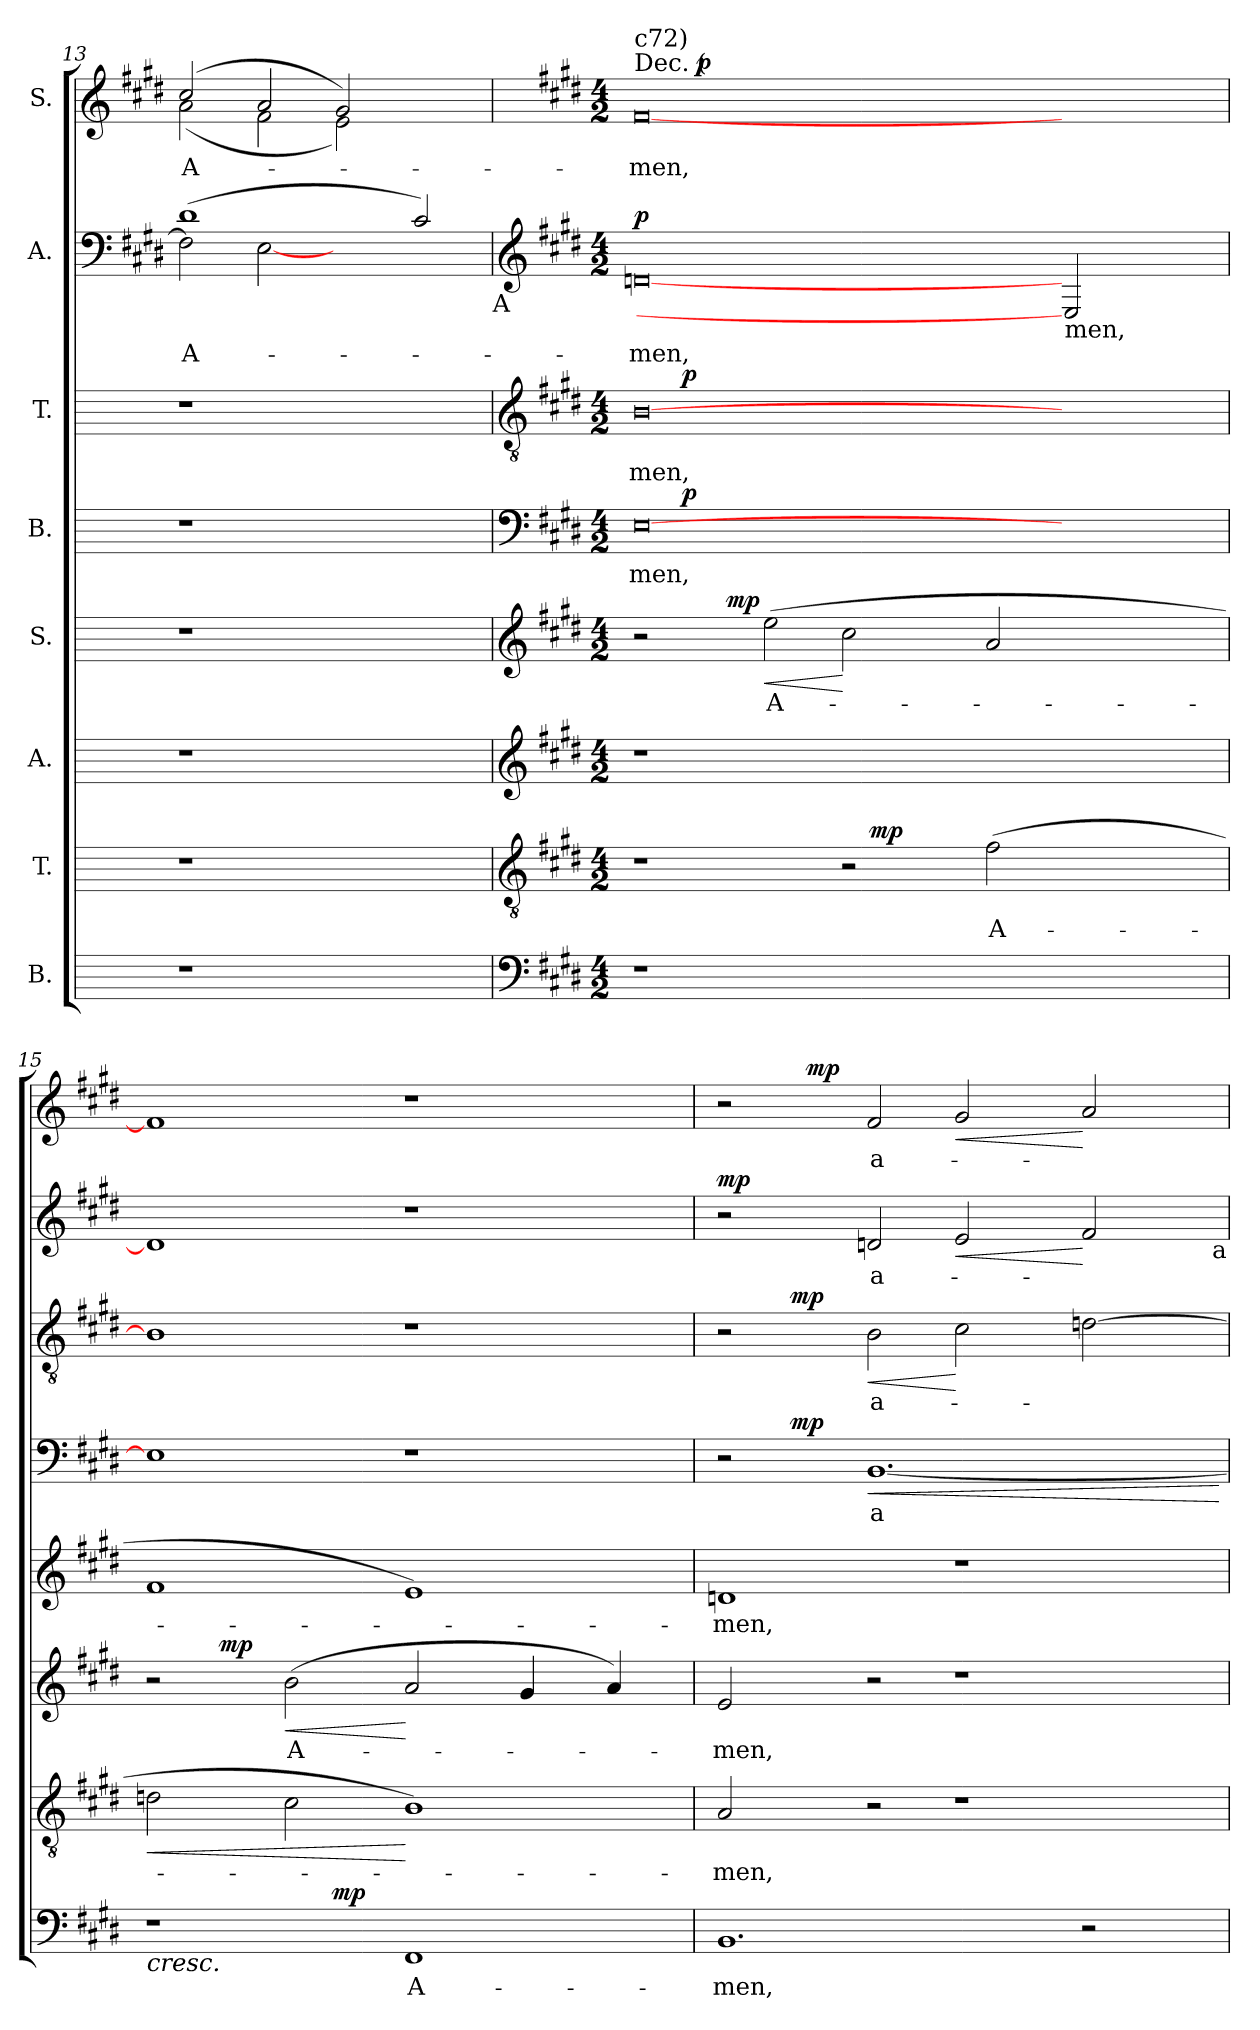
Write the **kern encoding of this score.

**kern	**text	**dynam	**kern	**text	**dynam	**kern	**text	**dynam	**kern	**text	**dynam	**kern	**text	**dynam	**kern	**text	**dynam	**kern	**text	**dynam	**kern	**text	**dynam
*part8	*part8	*part8	*part7	*part7	*part7	*part6	*part6	*part6	*part5	*part5	*part5	*part4	*part4	*part4	*part3	*part3	*part3	*part2	*part2	*part2	*part1	*part1	*part1
*staff8	*staff8	*staff8	*staff7	*staff7	*staff7	*staff6	*staff6	*staff6	*staff5	*staff5	*staff5	*staff4	*staff4	*staff4	*staff3	*staff3	*staff3	*staff2	*staff2	*staff2	*staff1	*staff1	*staff1
*I"B.	*	*	*I"T.	*	*	*I"A.	*	*	*I"S.	*	*	*I"B.	*	*	*I"T.	*	*	*I"A.	*	*	*I"S.	*	*
*	*	*	*	*	*	*	*	*	*	*	*	*	*	*	*	*	*	*clefF4	*	*	*clefG2	*	*
*	*	*	*	*	*	*	*	*	*	*	*	*	*	*	*	*	*	*k[f#c#g#d#]	*	*	*k[f#c#g#d#]	*	*
*	*	*	*	*	*	*	*	*	*	*	*	*	*	*	*	*	*	*E:	*	*	*E:	*	*
=13	=13	=13	=13	=13	=13	=13	=13	=13	=13	=13	=13	=13	=13	=13	=13	=13	=13	=13	=13	=13	=13	=13	=13
!	!	!	!	!	!	!	!	!	!	!	!	!	!	!	!	!	!	!	!	!	!LO:TX:a:B:t=poco rit.	!	!
!	!	!	!	!	!	!	!	!	!	!	!	!	!	!	!	!	!	!	!LO:LY:a:cj	!	!	!LO:LY:b:cj	!
*	*	*	*	*	*	*	*	*	*	*	*	*	*	*	*	*	*	*^	*	*	*^	*	*
1r	.	.	1r	.	.	1r	.	.	1r	.	.	1r	.	.	1r	.	.	(>1d#	2F#\]	A-	.	(>2cc#/	(<2a\	A-	.
.	.	.	.	.	.	.	.	.	.	.	.	.	.	.	.	.	.	.	[2E	.	.	2a/	2f#\	.	.
1ryy	.	.	1ryy	.	.	1ryy	.	.	1ryy	.	.	1ryy	.	.	1ryy	.	.	2ryy	1ryy	.	.	2g#/)	2e\)	.	.
.	.	.	.	.	.	.	.	.	.	.	.	.	.	.	.	.	.	2c#/)	.	.	.	2ryy	2ryy	.	.
*	*	*	*	*	*	*	*	*	*	*	*	*	*	*	*	*	*	*v	*v	*	*	*	*	*	*
!	!	!	!	!	!	!	!	!	!	!	!	!	!	!	!	!	!	!LO:TX:b:t=A	!	!	!	!	!	!
!!LO:PB:g=z	!!
=14	=14	=14	=14	=14	=14	=14	=14	=14	=14	=14	=14	=14	=14	=14	=14	=14	=14	=14	=14	=14	=14	=14	=14	=14
*clefF4	*	*	*clefGv2	*	*	*clefG2	*	*	*clefG2	*	*	*clefF4	*	*	*clefGv2	*	*	*clefG2	*	*	*	*	*	*
*k[f#c#g#d#]	*	*	*k[f#c#g#d#]	*	*	*k[f#c#g#d#]	*	*	*k[f#c#g#d#]	*	*	*k[f#c#g#d#]	*	*	*k[f#c#g#d#]	*	*	*	*	*	*	*	*	*
*E:	*	*	*E:	*	*	*E:	*	*	*E:	*	*	*E:	*	*	*E:	*	*	*	*	*	*	*	*	*
*M4/2	*	*	*M4/2	*	*	*M4/2	*	*	*M4/2	*	*	*M4/2	*	*	*M4/2	*	*	*M4/2	*	*	*M4/2	*	*	*
*	*	*	*	*	*	*	*	*	*	*	*	*	*	*	*	*	*	*	*	*	*MM216	*	*	*
!	!	!	!	!	!	!	!	!	!	!	!	!	!	!	!	!	!	!	!	!	!LO:TX:a:t=Dec. (	!	!	!
!	!	!	!	!	!	!	!	!	!	!	!	!	!	!	!	!	!	!	!	!	!LO:TX:a:t=c72)	!	!	!
!	!	!	!	!	!	!	!	!	!LO:TX:a:B:t=Can.	!	!	!	!	!	!	!	!	!	!	!	!	!	!	!
!LO:N:vis=1	!	!	!	!	!	!LO:N:vis=1	!	!	!	!	!	!	!LO:LY:b	!	!	!LO:LY:b	!	!	!LO:LY:a	!LO:DY:a	!	!	!LO:LY:b	!
*	*	*	*^	*	*	*	*	*	*^	*	*	*^	*	*	*^	*	*	*	*	*	*	*	*	*
0r	.	.	1r	1ryy	.	.	0r	.	.	2r	4ryy	.	.	[>0E	8..ryy	men,	.	[>0B	8..ryy	men,	.	[<0dn	-men,	p	[<0f#	4ryy	-men,	.
!	!	!	!	!	!	!	!	!	!	!	!	!	!	!	!	!	!LO:DY:a	!	!	!	!LO:DY:a	!	!	!	!	!	!	!
.	.	.	.	.	.	.	.	.	.	.	.	.	.	.	1ryy	.	p	.	1ryy	.	p	.	.	.	.	.	.	.
!	!	!	!	!	!	!	!	!	!	!	!	!	!	!	!	!	!	!	!	!	!	!	!	!	!	!	!	!LO:DY:a
.	.	.	.	.	.	.	.	.	.	.	16..ryy	.	.	.	.	.	.	.	.	.	.	.	.	.	.	1ryy	.	p
!	!	!	!	!	!	!	!	!	!	!	!	!	!LO:DY:a	!	!	!	!	!	!	!	!	!	!	!	!	!	!	!
.	.	.	.	.	.	.	.	.	.	.	1ryy	.	mp	.	.	.	.	.	.	.	.	.	.	.	.	.	.	.
!	!	!	!	!	!	!	!	!	!	!	!	!LO:LY:b:cj	!LO:HP:b	!	!	!	!	!	!	!	!	!	!	!	!	!	!	!
.	.	.	.	.	.	.	.	.	.	(>2ee\	.	A-	<	.	.	.	.	.	.	.	.	.	.	.	.	.	.	.
.	.	.	2r	16.ryy	.	.	.	.	.	2cc#\	.	.	[	.	.	.	.	.	.	.	.	.	.	.	.	.	.	.
!	!	!	!	!	!	!LO:DY:a	!	!	!	!	!	!	!	!	!	!	!	!	!	!	!	!	!	!	!	!	!	!
.	.	.	.	1ryy	.	mp	.	.	.	.	.	.	.	.	.	.	.	.	.	.	.	.	.	.	.	.	.	.
.	.	.	.	.	.	.	.	.	.	.	.	.	.	.	1ryy	.	.	.	1ryy	.	.	.	.	.	.	.	.	.
.	.	.	.	.	.	.	.	.	.	.	.	.	.	.	.	.	.	.	.	.	.	.	.	.	.	1ryy	.	.
.	.	.	.	.	.	.	.	.	.	.	1ryy	.	.	.	.	.	.	.	.	.	.	.	.	.	.	.	.	.
!	!	!	!	!	!LO:LY:b:cj	!	!	!	!	!	!	!	!	!	!	!	!	!	!	!	!	!	!	!	!	!	!	!
.	.	.	(>2f#\	.	A-	.	.	.	.	2a/	.	.	.	.	.	.	.	.	.	.	.	.	.	.	.	.	.	.
!	!	!	!	!	!	!	!	!	!	!	!	!	!	!	!	!	!	!	!	!	!	!LO:TX:b:t=men,	!	!	!	!	!	!
2ryy	.	.	2ryy	.	.	.	2ryy	.	.	2ryy	.	.	.	2ryy	.	.	.	2ryy	.	.	.	2E]	.	.	2ryy	.	.	.
.	.	.	.	4ryy	.	.	.	.	.	.	.	.	.	.	.	.	.	.	.	.	.	.	.	.	.	.	.	.
.	.	.	.	.	.	.	.	.	.	.	.	.	.	.	4ryy	.	.	.	4ryy	.	.	.	.	.	.	.	.	.
.	.	.	.	.	.	.	.	.	.	.	.	.	.	.	.	.	.	.	.	.	.	.	.	.	.	4ryy	.	.
.	.	.	.	8ryy	.	.	.	.	.	.	.	.	.	.	.	.	.	.	.	.	.	.	.	.	.	.	.	.
.	.	.	.	.	.	.	.	.	.	.	8ryy	.	.	.	.	.	.	.	.	.	.	.	.	.	.	.	.	.
.	.	.	.	32ryy	.	.	.	.	.	.	.	.	.	.	32ryy	.	.	.	32ryy	.	.	.	.	.	.	.	.	.
.	.	.	.	.	.	.	.	.	.	.	64ryy	.	.	.	.	.	.	.	.	.	.	.	.	.	.	.	.	.
=15	=15	=15	=15	=15	=15	=15	=15	=15	=15	=15	=15	=15	=15	=15	=15	=15	=15	=15	=15	=15	=15	=15	=15	=15	=15	=15	=15	=15
!	!	!LO:HP:b	!	!	!	!LO:HP:b	!	!	!	!	!	!	!	!	!	!	!	!	!	!	!	!	!	!	!	!	!	!
*	*	*	*	*	*	*	*	*	*	*v	*v	*	*	*	*	*	*	*v	*v	*	*	*	*	*	*v	*v	*	*
*^	*	*	*v	*v	*	*	*^	*	*	*	*	*	*v	*v	*	*	*	*	*	*	*	*	*	*	*
1r	2ryy	.	<	2dn\	.	<	2r	8ryy	.	.	1f#	.	.	1E]	.	.	1B]	.	.	1d]	.	.	1f#]	.	.
.	.	.	.	.	.	.	.	16ryy	.	.	.	.	.	.	.	.	.	.	.	.	.	.	.	.	.
.	.	.	.	.	.	.	.	64ryy	.	.	.	.	.	.	.	.	.	.	.	.	.	.	.	.	.
!	!	!	!	!	!	!	!	!	!	!LO:DY:a	!	!	!	!	!	!	!	!	!	!	!	!	!	!	!
.	.	.	.	.	.	.	.	1ryy	.	mp	.	.	.	.	.	.	.	.	.	.	.	.	.	.	.
!	!	!	!	!	!	!	!	!	!LO:LY:b:cj	!LO:HP:b	!	!	!	!	!	!	!	!	!	!	!	!	!	!	!
.	8ryy	.	.	2c#\	.	.	(>2b\	.	A-	<	.	.	.	.	.	.	.	.	.	.	.	.	.	.	.
.	64ryy	.	.	.	.	.	.	.	.	.	.	.	.	.	.	.	.	.	.	.	.	.	.	.	.
!	!	!	!LO:DY:a	!	!	!	!	!	!	!	!	!	!	!	!	!	!	!	!	!	!	!	!	!	!
.	1ryy	.	mp	.	.	.	.	.	.	.	.	.	.	.	.	.	.	.	.	.	.	.	.	.	.
!	!	!LO:LY:b:cj	!	!	!	!	!	!	!	!	!	!	!	!	!	!	!	!	!	!	!	!	!	!	!
1FF#	.	A-	.	1B)	.	[	2a/	.	.	[	1e)	.	.	1r	.	.	1r	.	.	1r	.	.	1r	.	.
.	.	.	.	.	.	.	.	2ryy	.	.	.	.	.	.	.	.	.	.	.	.	.	.	.	.	.
.	.	.	.	.	.	.	4g#/	.	.	.	.	.	.	.	.	.	.	.	.	.	.	.	.	.	.
.	4ryy	.	.	.	.	.	.	.	.	.	.	.	.	.	.	.	.	.	.	.	.	.	.	.	.
.	.	.	.	.	.	.	.	4ryy	.	.	.	.	.	.	.	.	.	.	.	.	.	.	.	.	.
.	.	.	.	.	.	.	4a/)	.	.	.	.	.	.	.	.	.	.	.	.	.	.	.	.	.	.
.	16..ryy	.	.	.	.	.	.	.	.	.	.	.	.	.	.	.	.	.	.	.	.	.	.	.	.
.	.	.	.	.	.	.	.	32.ryy	.	.	.	.	.	.	.	.	.	.	.	.	.	.	.	.	.
.	.	.	[	.	.	.	.	.	.	.	.	.	.	.	.	.	.	.	.	.	.	.	.	.	.
=16	=16	=16	=16	=16	=16	=16	=16	=16	=16	=16	=16	=16	=16	=16	=16	=16	=16	=16	=16	=16	=16	=16	=16	=16	=16
!	!	!LO:LY:b:cj	!	!	!LO:LY:b:cj	!	!	!	!LO:LY:b:cj	!	!	!LO:LY:b:cj	!	!	!	!	!	!	!	!	!	!LO:DY:a	!	!	!
*v	*v	*	*	*	*	*	*v	*v	*	*	*	*	*	*^	*	*	*^	*	*	*	*	*	*^	*	*
1.BB	-men,	.	2A/	-men,	.	2e/	-men,	.	1dn	-men,	.	2r	8ryy	.	.	2r	8ryy	.	.	2r	.	mp	2r	8...ryy	.	.
.	.	.	.	.	.	.	.	.	.	.	.	.	16ryy	.	.	.	16ryy	.	.	.	.	.	.	.	.	.
.	.	.	.	.	.	.	.	.	.	.	.	.	64ryy	.	.	.	64ryy	.	.	.	.	.	.	.	.	.
!	!	!	!	!	!	!	!	!	!	!	!	!	!	!	!LO:DY:a	!	!	!	!LO:DY:a	!	!	!	!	!	!	!
.	.	.	.	.	.	.	.	.	.	.	.	.	1ryy	.	mp	.	1ryy	.	mp	.	.	.	.	.	.	.
!	!	!	!	!	!	!	!	!	!	!	!	!	!	!	!	!	!	!	!	!	!	!	!	!	!	!LO:DY:a
.	.	.	.	.	.	.	.	.	.	.	.	.	.	.	.	.	.	.	.	.	.	.	.	1ryy	.	mp
!	!	!	!	!	!	!	!	!	!	!	!	!	!	!LO:LY:b:rj	!LO:HP:b	!	!	!LO:LY:b:cj	!LO:HP:b	!	!LO:LY:a:cj	!	!	!	!LO:LY:b:cj	!
.	.	.	2r	.	.	2r	.	.	.	.	.	[<1.BB	.	a-	<	2B\	.	a-	<	2dn/	a-	.	2f#/	.	a-	.
!	!	!	!	!	!	!	!	!	!	!	!	!	!	!	!	!	!	!	!	!	!	!LO:HP:b	!	!	!	!LO:HP:b
.	.	.	1r	.	.	1r	.	.	1r	.	.	.	.	.	.	2c#\	.	.	[	2e/	.	<	2g#/	.	.	<
.	.	.	.	.	.	.	.	.	.	.	.	.	2ryy	.	.	.	2ryy	.	.	.	.	.	.	.	.	.
.	.	.	.	.	.	.	.	.	.	.	.	.	.	.	.	.	.	.	.	.	.	.	.	2ryy	.	.
2r	.	.	.	.	.	.	.	.	.	.	.	.	.	.	.	[>2dn\	.	.	.	2f#/	.	[	2a/	.	.	[
.	.	.	.	.	.	.	.	.	.	.	.	.	4ryy	.	.	.	4ryy	.	.	.	.	.	.	.	.	.
.	.	.	.	.	.	.	.	.	.	.	.	.	.	.	.	.	.	.	.	.	.	.	.	4ryy	.	.
.	.	.	.	.	.	.	.	.	.	.	.	.	32.ryy	.	.	.	32.ryy	.	.	.	.	.	.	.	.	.
.	.	.	.	.	.	.	.	.	.	.	.	.	.	.	.	.	.	.	.	.	.	.	.	64ryy	.	.
.	.	.	.	.	.	.	.	.	.	.	.	.	.	.	[	.	.	.	.	.	.	.	.	.	.	.
!	!	!	!	!	!	!	!	!	!	!	!	!	!	!	!	!	!	!	!	!LO:TX:b:t=a	!	!	!	!	!	!
*	*	*	*	*	*	*	*	*	*	*	*	*v	*v	*	*	*	*	*	*	*	*	*	*v	*v	*	*
*	*	*	*	*	*	*	*	*	*	*	*	*	*	*	*v	*v	*	*	*	*	*	*	*	*
=	=	=	=	=	=	=	=	=	=	=	=	=	=	=	=	=	=	=	=	=	=	=	=
*-	*-	*-	*-	*-	*-	*-	*-	*-	*-	*-	*-	*-	*-	*-	*-	*-	*-	*-	*-	*-	*-	*-	*-
